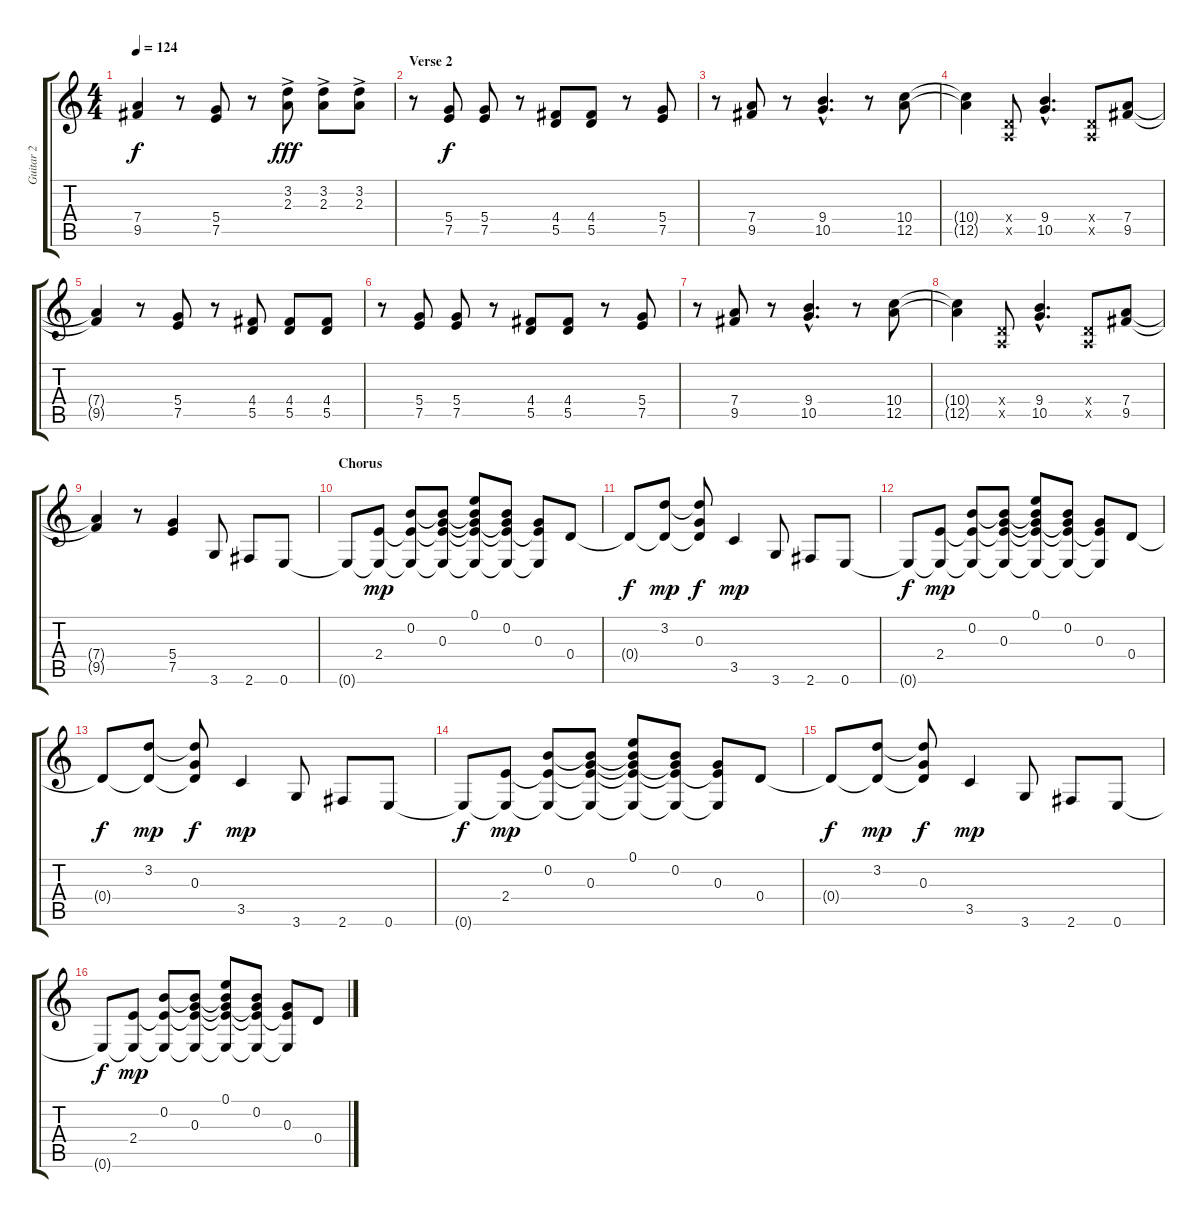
\track ("Guitar 2" "Guitar 2") {instrument overdrivenguitar}
\staff {score tabs}
\tuning (E4 B3 G3 D3 A2 E2) {hide}
\ts (4 4)
\tempo 124
\clef g2
\ks c
(7.4{t} 9.5{t}).4{dy f} r.8 (5.4 7.5).8 r.8 (3.2{ac} 2.3{ac}).8{dy fff} (3.2{ac} 2.3{ac}).8 (3.2{ac} 2.3{ac}).8 |
\section ("" "Verse 2")
r.8 (5.4 7.5).8{dy f} (5.4 7.5).8 r.8 (4.4 5.5).8 (4.4 5.5).8 r.8 (5.4 7.5).8 |
r.8 (7.4 9.5).8 r.8 (9.4{hac} 10.5{hac}).4{d} r.8 (10.4 12.5).8 |
(10.4{t} 12.5{t}).4 (0.4{x} 0.5{x}).8 (9.4{hac} 10.5{hac}).4{d} (0.4{x} 0.5{x}).8 (7.4 9.5).8 |
(7.4{t} 9.5{t}).4 r.8 (5.4 7.5).8 r.8 (4.4 5.5).8 (4.4 5.5).8 (4.4 5.5).8 |
r.8 (5.4 7.5).8 (5.4 7.5).8 r.8 (4.4 5.5).8 (4.4 5.5).8 r.8 (5.4 7.5).8 |
r.8 (7.4 9.5).8 r.8 (9.4{hac} 10.5{hac}).4{d} r.8 (10.4 12.5).8 |
(10.4{t} 12.5{t}).4 (0.4{x} 0.5{x}).8 (9.4{hac} 10.5{hac}).4{d} (0.4{x} 0.5{x}).8 (7.4 9.5).8 |
(7.4{t} 9.5{t}).4 r.8 (5.4 7.5).4 3.6.8{instrument electricguitarclean} 2.6.8 0.6.8 |
\section ("" "Chorus")
0.6{t}.8 (2.4 0.6{t}).8{dy mp} (0.2 2.4{t} 0.6{t}).8 (0.2{t} 0.3 2.4{t} 0.6{t}).8 (0.1 0.2{t} 0.3{t} 2.4{t} 0.6{t}).8 (0.2 0.3{t} 2.4{t} 0.6{t}).8 (0.3 2.4{t} 0.6{t}).8 0.4.8 |
0.4{t}.8{dy f} (3.2 0.4{t}).8{dy mp} (3.2{t} 0.3 0.4{t}).8{dy f} 3.5.4{dy mp} 3.6.8 2.6.8 0.6.8 |
0.6{t}.8{dy f} (2.4 0.6{t}).8{dy mp} (0.2 2.4{t} 0.6{t}).8 (0.2{t} 0.3 2.4{t} 0.6{t}).8 (0.1 0.2{t} 0.3{t} 2.4{t} 0.6{t}).8 (0.2 0.3{t} 2.4{t} 0.6{t}).8 (0.3 2.4{t} 0.6{t}).8 0.4.8 |
0.4{t}.8{dy f} (3.2 0.4{t}).8{dy mp} (3.2{t} 0.3 0.4{t}).8{dy f} 3.5.4{dy mp} 3.6.8 2.6.8 0.6.8 |
0.6{t}.8{dy f} (2.4 0.6{t}).8{dy mp} (0.2 2.4{t} 0.6{t}).8 (0.2{t} 0.3 2.4{t} 0.6{t}).8 (0.1 0.2{t} 0.3{t} 2.4{t} 0.6{t}).8 (0.2 0.3{t} 2.4{t} 0.6{t}).8 (0.3 2.4{t} 0.6{t}).8 0.4.8 |
0.4{t}.8{dy f} (3.2 0.4{t}).8{dy mp} (3.2{t} 0.3 0.4{t}).8{dy f} 3.5.4{dy mp} 3.6.8 2.6.8 0.6.8 |
0.6{t}.8{dy f} (2.4 0.6{t}).8{dy mp} (0.2 2.4{t} 0.6{t}).8 (0.2{t} 0.3 2.4{t} 0.6{t}).8 (0.1 0.2{t} 0.3{t} 2.4{t} 0.6{t}).8 (0.2 0.3{t} 2.4{t} 0.6{t}).8 (0.3 2.4{t} 0.6{t}).8 0.4.8
